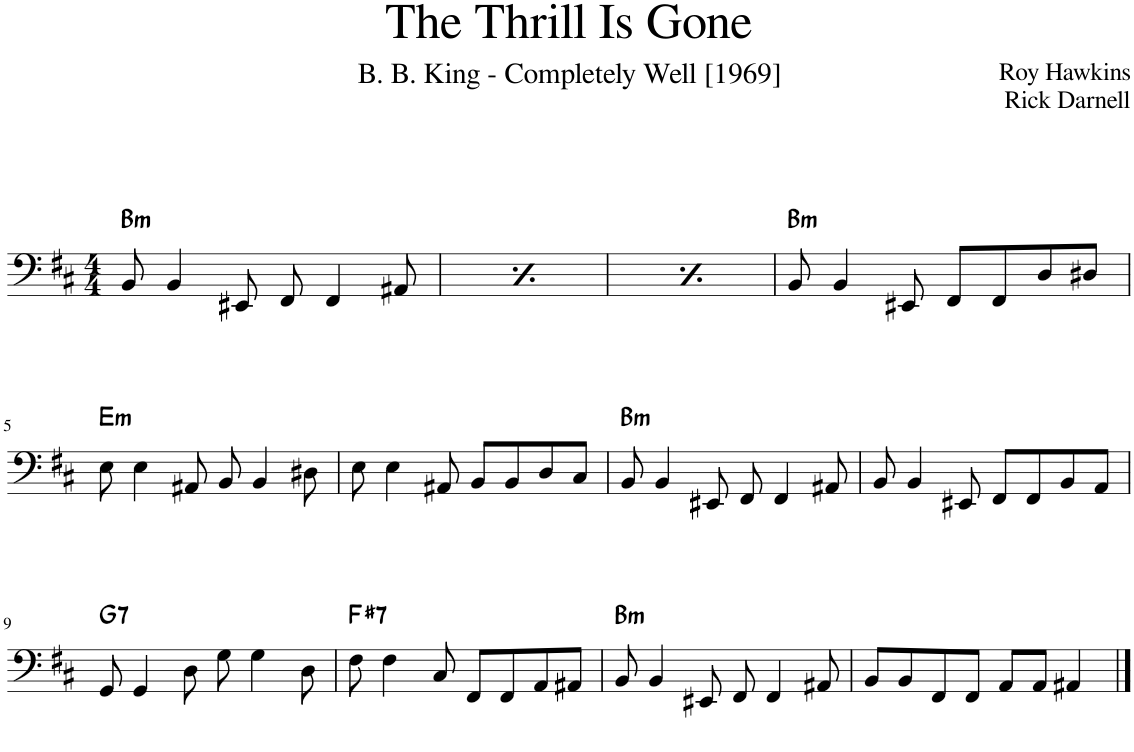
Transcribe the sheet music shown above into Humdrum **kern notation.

**kern	**harte
*part1	*part1
*staff1	*
*I"Piano	*
*I'Pno.	*
*clefF4	*
*k[f#c#]	*
*M4/4	*
=1	=1
!	!LO:H:kt=m
8BB/	B:min
4BB/	.
8EE#X/	.
8FF#/	.
4FF#/	.
8AA#X/	.
=2	=2
!	!LO:H:kt=m
8BB/	B:min
4BB/	.
8EE#X/	.
8FF#/	.
4FF#/	.
8AA#X/	.
=3	=3
!	!LO:H:kt=m
8BB/	B:min
4BB/	.
8EE#X/	.
8FF#/	.
4FF#/	.
8AA#X/	.
=4	=4
!	!LO:H:kt=m
8BB/	B:min
4BB/	.
8EE#X/	.
8FF#/L	.
8FF#/	.
8D/	.
8D#X/J	.
!!LO:LB:g=z
=5	=5
!	!LO:H:kt=m
8E\	E:min
4E\	.
8AA#X/	.
8BB/	.
4BB/	.
8D#X\	.
=6	=6
8E\	.
4E\	.
8AA#X/	.
8BB/L	.
8BB/	.
8D/	.
8C#/J	.
=7	=7
!	!LO:H:kt=m
8BB/	B:min
4BB/	.
8EE#X/	.
8FF#/	.
4FF#/	.
8AA#X/	.
=8	=8
8BB/	.
4BB/	.
8EE#X/	.
8FF#/L	.
8FF#/	.
8BB/	.
8AA/J	.
!!LO:LB:g=z
=9	=9
!	!LO:H:kt=7
8GG/	G:7
4GG/	.
8D\	.
8G\	.
4G\	.
8D\	.
=10	=10
!	!LO:H:kt=7
8F#\	F#:7
4F#\	.
8C#/	.
8FF#/L	.
8FF#/	.
8AA/	.
8AA#X/J	.
=11	=11
!	!LO:H:kt=m
8BB/	B:min
4BB/	.
8EE#X/	.
8FF#/	.
4FF#/	.
8AA#X/	.
=12	=12
8BB/L	.
8BB/	.
8FF#/	.
8FF#/J	.
8AA/L	.
8AA/J	.
4AA#X/	.
==	==
*-	*-
